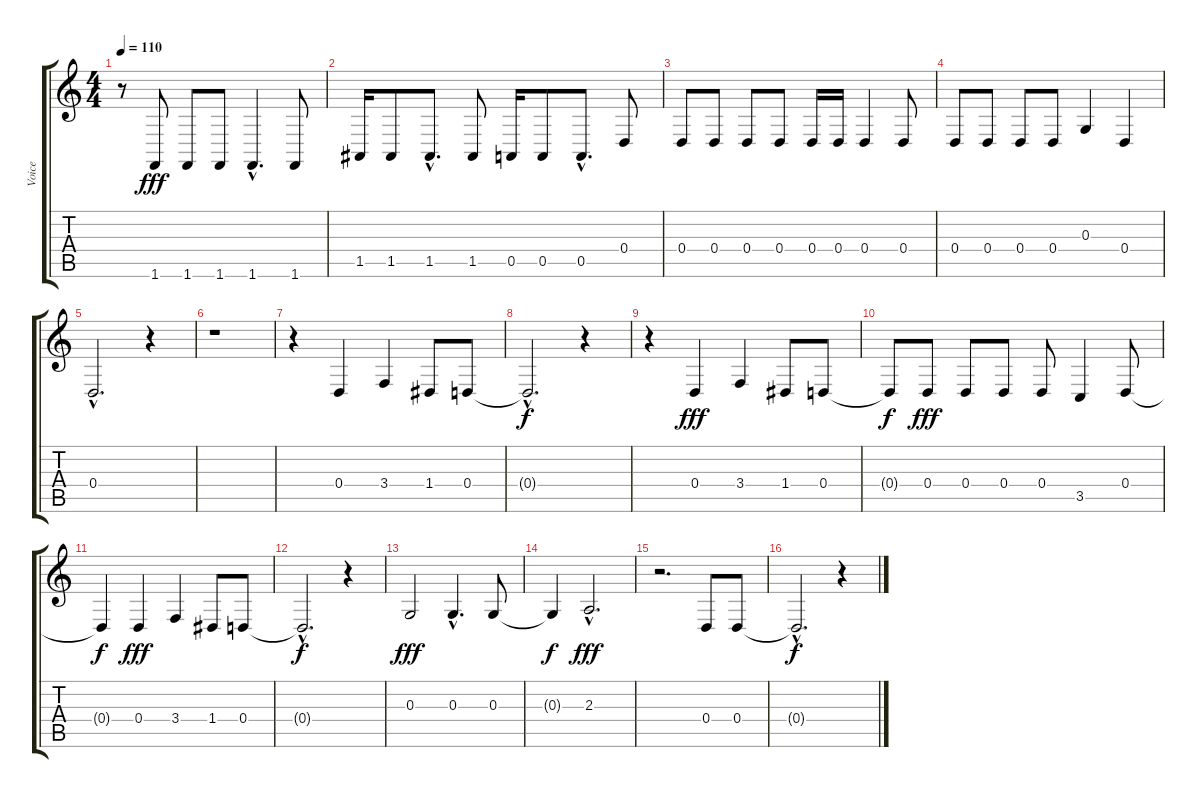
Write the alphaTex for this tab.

\track ("Voice" "Voice") {instrument acousticgrandpiano}
\staff {score tabs}
\tuning (E4 B3 G3 D3 A2 E2) {hide}
\ts (4 4)
\tempo 110
\clef g2
\ks c
r.8{dy fff} 1.6.8 1.6.8 1.6.8 1.6{hac}.4{d} 1.6.8 |
1.5.16 1.5.8 1.5{hac}.8{d} 1.5.8 0.5.16 0.5.8 0.5{hac}.8{d} 0.4.8 |
0.4.8 0.4.8 0.4.8 0.4.8 0.4.16 0.4.16 0.4.4 0.4.8 |
0.4.8 0.4.8 0.4.8 0.4.8 0.3.4 0.4.4 |
0.4{hac}.2{d} r.4 |
r.1 |
r.4 0.4.4 3.4.4 1.4.8 0.4.8 |
0.4{hac t}.2{d dy f} r.4 |
r.4 0.4.4{dy fff} 3.4.4 1.4.8 0.4.8 |
0.4{t}.8{dy f} 0.4.8{dy fff} 0.4.8 0.4.8 0.4.8 3.5.4 0.4.8 |
0.4{t}.4{dy f} 0.4.4{dy fff} 3.4.4 1.4.8 0.4.8 |
0.4{hac t}.2{d dy f} r.4 |
0.3.2{dy fff} 0.3{hac}.4{d} 0.3.8 |
0.3{t}.4{dy f} 2.3{hac}.2{d dy fff} |
r.2{d} 0.4.8 0.4.8 |
0.4{hac t}.2{d dy f} r.4
